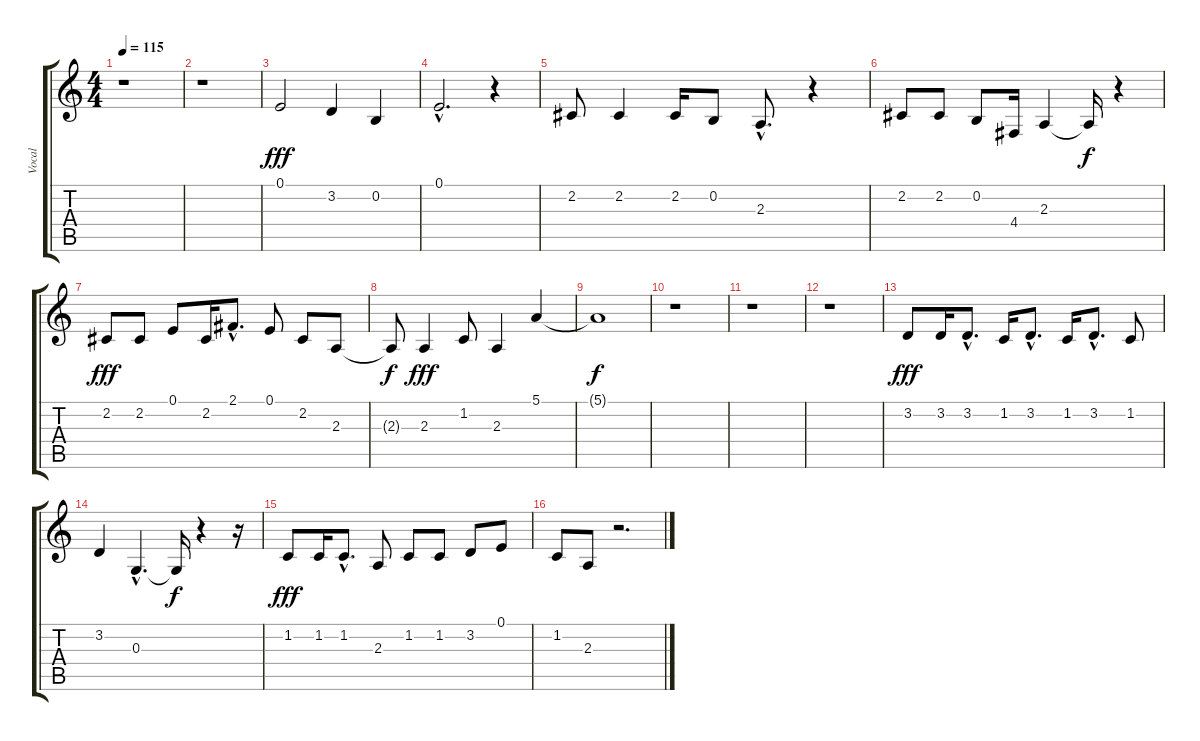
\track ("Vocal" "Vocal") {instrument clarinet}
\staff {score tabs}
\tuning (E4 B3 G3 D3 A2 E2) {hide}
\ts (4 4)
\tempo 115
\clef g2
\ks c
r.1{dy f} |
r.1 |
0.1.2{dy fff} 3.2.4 0.2.4 |
0.1{hac}.2{d} r.4 |
2.2.8 2.2.4 2.2.16 0.2.8 2.3{hac}.8{d} r.4 |
2.2.8 2.2.8 0.2.8 4.4.16 2.3.4 2.3{t}.16{dy f} r.4 |
2.2.8{dy fff} 2.2.8 0.1.8 2.2.16 2.1{hac}.8{d} 0.1.8 2.2.8 2.3.8 |
2.3{t}.8{dy f} 2.3.4{dy fff} 1.2.8 2.3.4 5.1.4 |
5.1{t}.1{dy f} |
r.1 |
r.1 |
r.1 |
3.2.8{dy fff} 3.2.16 3.2{hac}.8{d} 1.2.16 3.2{hac}.8{d} 1.2.16 3.2{hac}.8{d} 1.2.8 |
3.2.4 0.3{hac}.4{d} 0.3{t}.16{dy f} r.4 r.16 |
1.2.8{dy fff} 1.2.16 1.2{hac}.8{d} 2.3.8 1.2.8 1.2.8 3.2.8 0.1.8 |
1.2.8 2.3.8 r.2{d}
